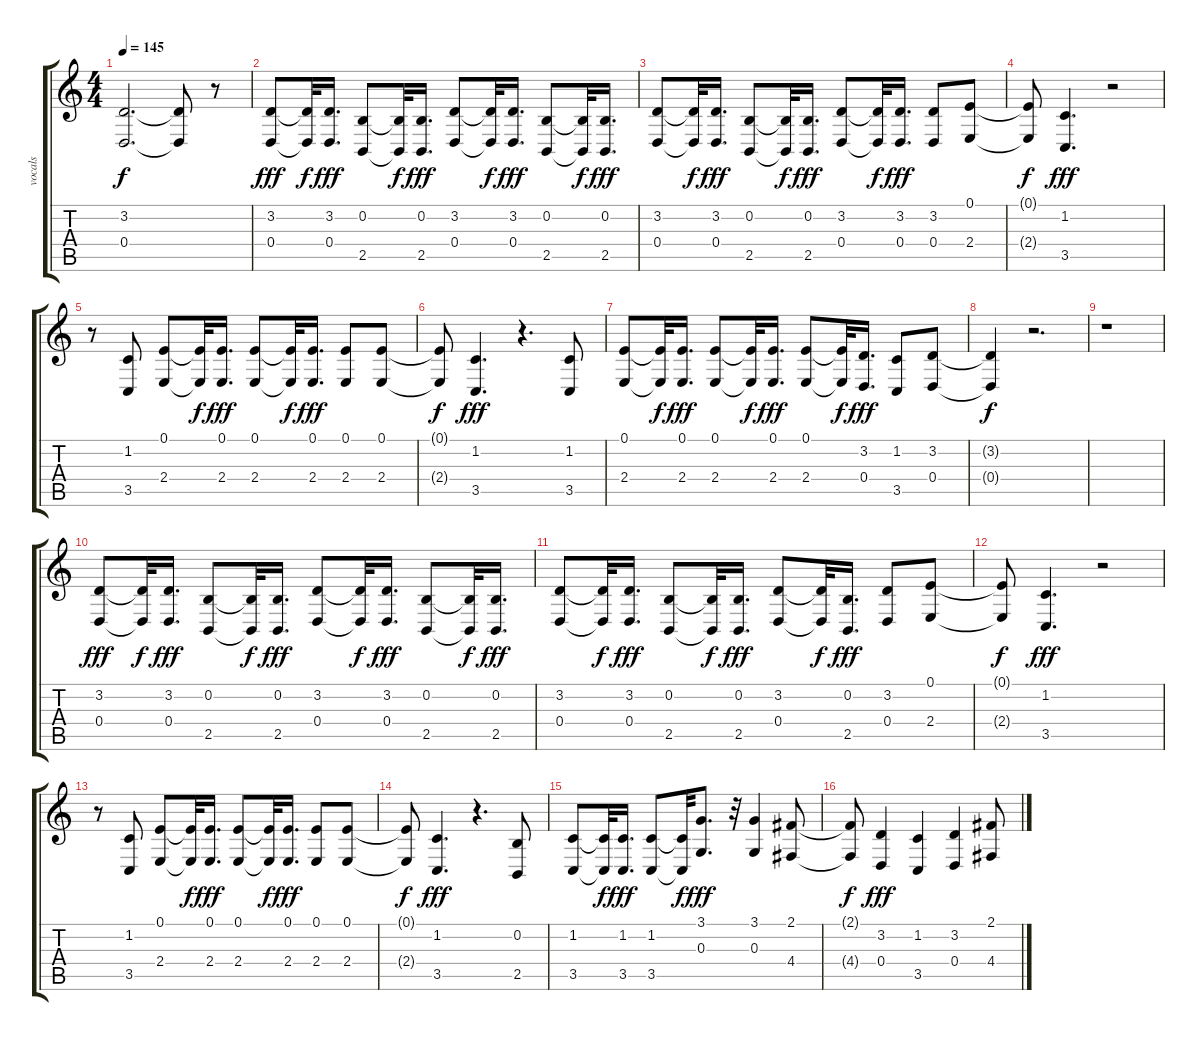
\track ("vocals" "vocals") {instrument lead5charang}
\staff {score tabs}
\tuning (E4 B3 G3 D3 A2 E2) {hide}
\ts (4 4)
\tempo 145
\clef g2
\ks c
(3.2{t} 0.4{t}).2{d dy f} (3.2{t} 0.4{t}).8 r.8 |
(3.2 0.4).8{dy fff} (3.2{t} 0.4{t}).32{dy f} (3.2 0.4).16{d dy fff} (0.2 2.5).8 (0.2{t} 2.5{t}).32{dy f} (0.2 2.5).16{d dy fff} (3.2 0.4).8 (3.2{t} 0.4{t}).32{dy f} (3.2 0.4).16{d dy fff} (0.2 2.5).8 (0.2{t} 2.5{t}).32{dy f} (0.2 2.5).16{d dy fff} |
(3.2 0.4).8 (3.2{t} 0.4{t}).32{dy f} (3.2 0.4).16{d dy fff} (0.2 2.5).8 (0.2{t} 2.5{t}).32{dy f} (0.2 2.5).16{d dy fff} (3.2 0.4).8 (3.2{t} 0.4{t}).32{dy f} (3.2 0.4).16{d dy fff} (3.2 0.4).8 (0.1 2.4).8 |
(0.1{t} 2.4{t}).8{dy f} (1.2 3.5).4{d dy fff} r.2 |
r.8 (1.2 3.5).8 (0.1 2.4).8 (0.1{t} 2.4{t}).32{dy f} (0.1 2.4).16{d dy fff} (0.1 2.4).8 (0.1{t} 2.4{t}).32{dy f} (0.1 2.4).16{d dy fff} (0.1 2.4).8 (0.1 2.4).8 |
(0.1{t} 2.4{t}).8{dy f} (1.2 3.5).4{d dy fff} r.4{d} (1.2 3.5).8 |
(0.1 2.4).8 (0.1{t} 2.4{t}).32{dy f} (0.1 2.4).16{d dy fff} (0.1 2.4).8 (0.1{t} 2.4{t}).32{dy f} (0.1 2.4).16{d dy fff} (0.1 2.4).8 (0.1{t} 2.4{t}).32{dy f} (3.2 0.4).16{d dy fff} (1.2 3.5).8 (3.2 0.4).8 |
(3.2{t} 0.4{t}).4{dy f} r.2{d} |
r.1 |
(3.2 0.4).8{dy fff} (3.2{t} 0.4{t}).32{dy f} (3.2 0.4).16{d dy fff} (0.2 2.5).8 (0.2{t} 2.5{t}).32{dy f} (0.2 2.5).16{d dy fff} (3.2 0.4).8 (3.2{t} 0.4{t}).32{dy f} (3.2 0.4).16{d dy fff} (0.2 2.5).8 (0.2{t} 2.5{t}).32{dy f} (0.2 2.5).16{d dy fff} |
(3.2 0.4).8 (3.2{t} 0.4{t}).32{dy f} (3.2 0.4).16{d dy fff} (0.2 2.5).8 (0.2{t} 2.5{t}).32{dy f} (0.2 2.5).16{d dy fff} (3.2 0.4).8 (3.2{t} 0.4{t}).32{dy f} (0.2 2.5).16{d dy fff} (3.2 0.4).8 (0.1 2.4).8 |
(0.1{t} 2.4{t}).8{dy f} (1.2 3.5).4{d dy fff} r.2 |
r.8 (1.2 3.5).8 (0.1 2.4).8 (0.1{t} 2.4{t}).32{dy f} (0.1 2.4).16{d dy fff} (0.1 2.4).8 (0.1{t} 2.4{t}).32{dy f} (0.1 2.4).16{d dy fff} (0.1 2.4).8 (0.1 2.4).8 |
(0.1{t} 2.4{t}).8{dy f} (1.2 3.5).4{d dy fff} r.4{d} (0.2 2.5).8 |
(1.2 3.5).8 (1.2{t} 3.5{t}).32{dy f} (1.2 3.5).16{d dy fff} (1.2 3.5).8 (1.2{t} 3.5{t}).32{dy f} (3.1 0.3).8{d dy fff} r.32 (3.1 0.3).4 (2.1 4.4).8 |
(2.1{t} 4.4{t}).8{dy f} (3.2 0.4).4{dy fff} (1.2 3.5).4 (3.2 0.4).4 (2.1 4.4).8
